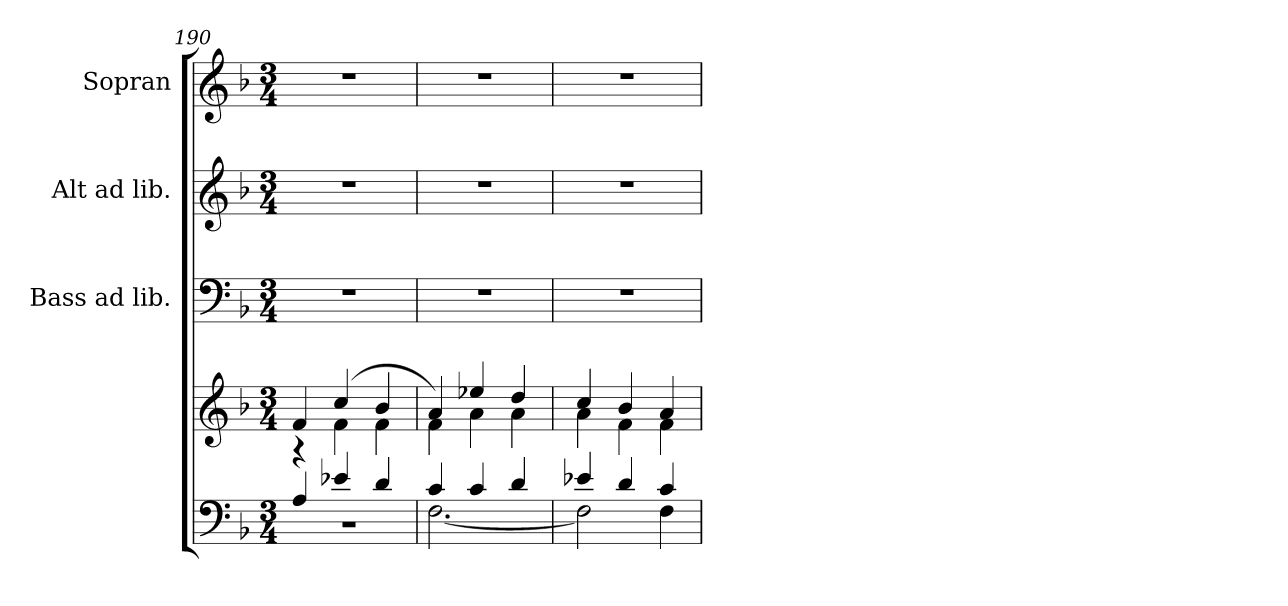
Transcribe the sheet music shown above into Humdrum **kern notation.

**kern	**kern	**kern	**kern	**kern
*part4	*part4	*part3	*part2	*part1
*staff5	*staff4	*staff3	*staff2	*staff1
*	*	*I"Bass ad lib.	*I"Alt ad lib.	*I"Sopran
*	*	*I'B.	*I'A.	*I'S.
*clefF4	*clefG2	*clefF4	*clefG2	*clefG2
*k[b-]	*k[b-]	*k[b-]	*k[b-]	*k[b-]
*F:	*F:	*F:	*F:	*F:
*M3/4	*M3/4	*M3/4	*M3/4	*M3/4
=190	=190	=190	=190	=190
*^	*	*	*	*
!	!LO:N:vis=1	!	!	!	!
*	*	*^	*	*	*
4A/	2.r	4f/	4rA	2.r	2.r	2.r
4e-X/	.	(4cc/	4f\	.	.	.
4d/	.	4b-/	4f\	.	.	.
=191	=191	=191	=191	=191	=191	=191
4c/	[<2.F\	4a/)	4f\	2.r	2.r	2.r
4c/	.	4ee-X/	4a\	.	.	.
4d/	.	4dd/	4a\	.	.	.
=192	=192	=192	=192	=192	=192	=192
4e-X/	2F\]	4cc/	4a\	2.r	2.r	2.r
4d/	.	4b-/	4f\	.	.	.
4c/	4F\	4a/	4f\	.	.	.
*v	*v	*	*	*	*	*
*	*v	*v	*	*	*
=	=	=	=	=
*-	*-	*-	*-	*-
